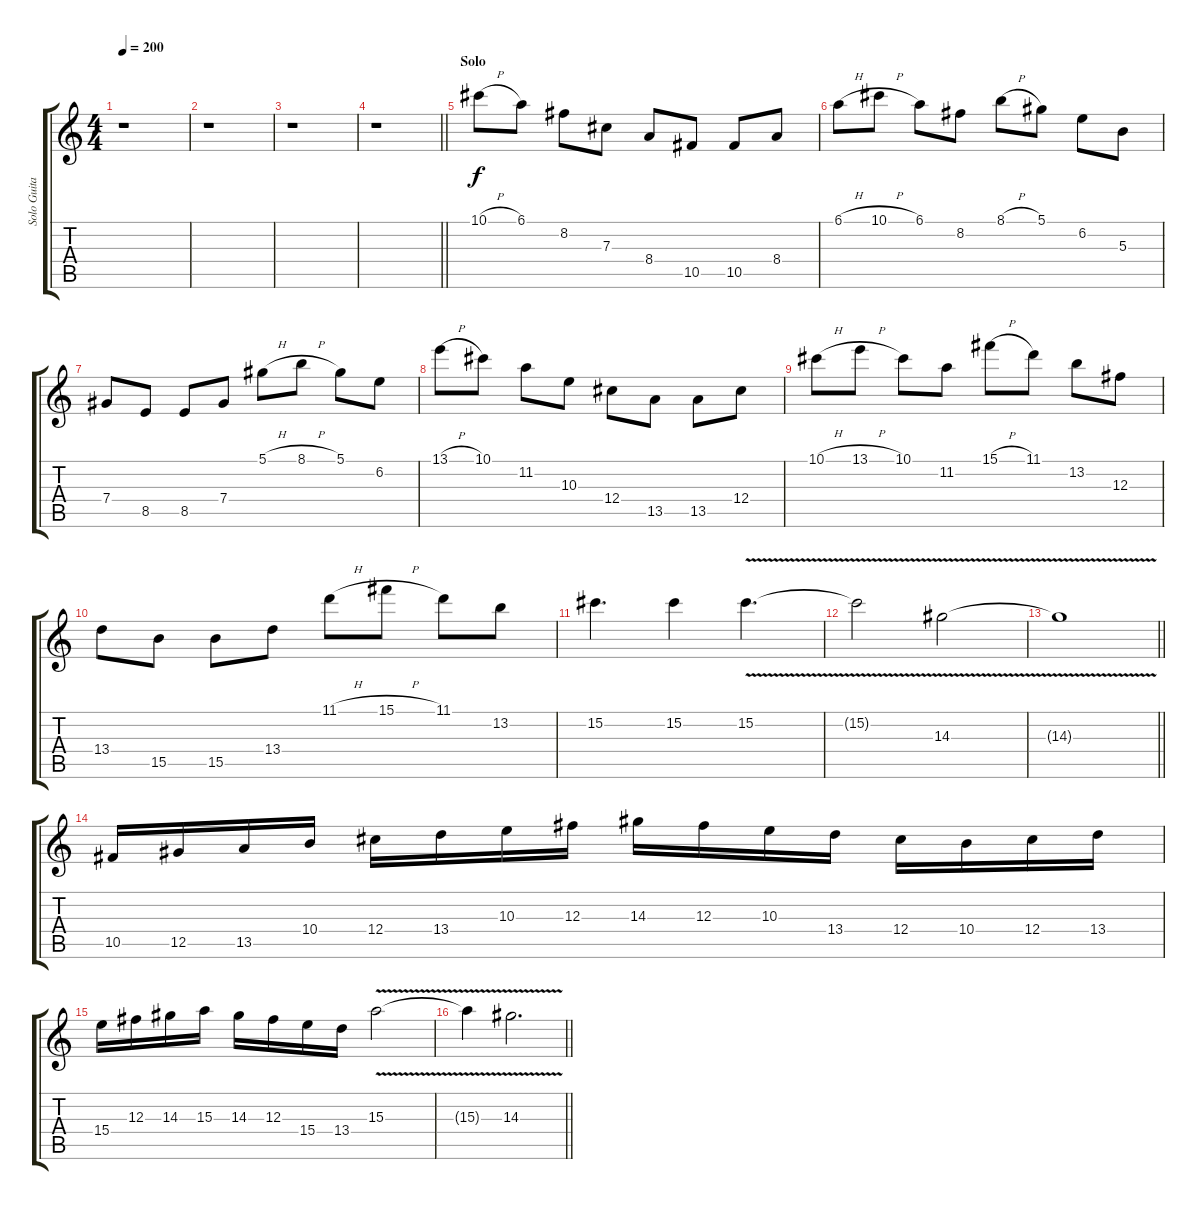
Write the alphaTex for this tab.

\track ("Solo Guitar" "Solo Guita") {instrument distortionguitar}
\staff {score tabs}
\tuning (Eb4 Bb3 Gb3 Db3 Ab2 Db2) {hide}
\ts (4 4)
\tempo 200
\clef g2
\ks c
r.1{dy f} |
r.1 |
r.1 |
\barLineRight lightlight
r.1 |
\section ("" "Solo")
10.1{h}.8 6.1.8 8.2.8 7.3.8 8.4.8 10.5.8 10.5.8 8.4.8 |
6.1{h}.8 10.1{h}.8 6.1.8 8.2.8 8.1{h}.8 5.1.8 6.2.8 5.3.8 |
7.4.8 8.5.8 8.5.8 7.4.8 5.1{h}.8 8.1{h}.8 5.1.8 6.2.8 |
13.1{h}.8 10.1.8 11.2.8 10.3.8 12.4.8 13.5.8 13.5.8 12.4.8 |
10.1{h}.8 13.1{h}.8 10.1.8 11.2.8 15.1{h}.8 11.1.8 13.2.8 12.3.8 |
13.4.8 15.5.8 15.5.8 13.4.8 11.1{h}.8 15.1{h}.8 11.1.8 13.2.8 |
15.2.4{d} 15.2.4 15.2{v}.4{d} |
15.2{t}.2 14.3{v}.2 |
\barLineRight lightlight
14.3{t}.1 |
10.5.16 12.5.16 13.5.16 10.4.16 12.4.16 13.4.16 10.3.16 12.3.16 14.3.16 12.3.16 10.3.16 13.4.16 12.4.16 10.4.16 12.4.16 13.4.16 |
15.4.16 12.3.16 14.3.16 15.3.16 14.3.16 12.3.16 15.4.16 13.4.16 15.3{v}.2 |
\barLineRight lightlight
15.3{t}.4 14.3{v}.2{d}
